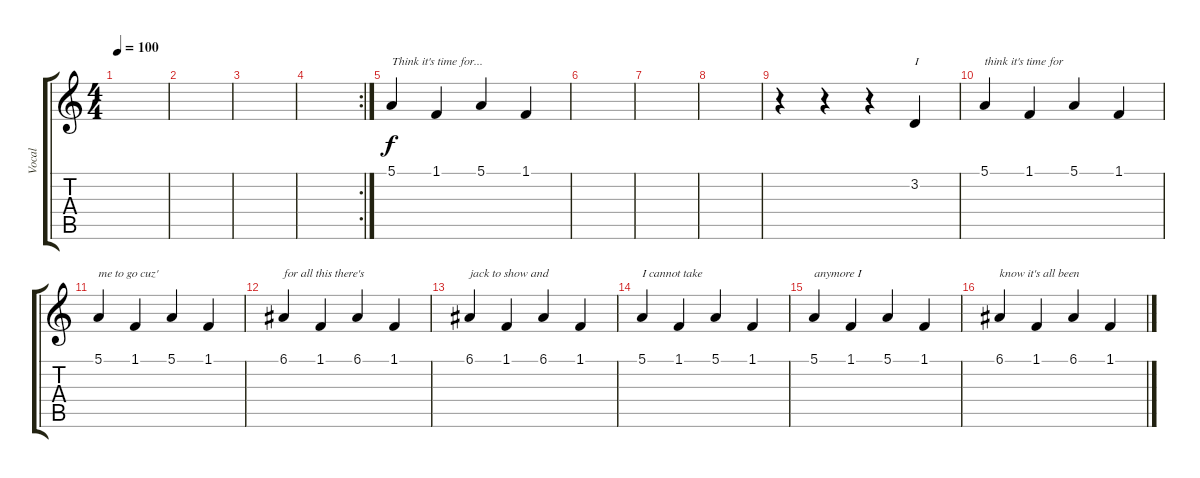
\track ("Vocal" "Vocal") {instrument tenorsax}
\staff {score tabs}
\tuning (E4 B3 G3 D3 A2 E2) {hide}
\ts (4 4)
\tempo 100
\clef g2
\ks c
|
|
|
\rc 2
|
5.1.4{txt "Think it's time for..."} 1.1.4 5.1.4 1.1.4 |
|
|
|
r.4 r.4 r.4 3.2.4{txt "I"} |
5.1.4{txt "think it's time for"} 1.1.4 5.1.4 1.1.4 |
5.1.4{txt "me to go cuz'"} 1.1.4 5.1.4 1.1.4 |
6.1.4{txt "for all this there's"} 1.1.4 6.1.4 1.1.4 |
6.1.4{txt "jack to show and"} 1.1.4 6.1.4 1.1.4 |
5.1.4{txt "I cannot take"} 1.1.4 5.1.4 1.1.4 |
5.1.4{txt "anymore I"} 1.1.4 5.1.4 1.1.4 |
6.1.4{txt "know it's all been"} 1.1.4 6.1.4 1.1.4
